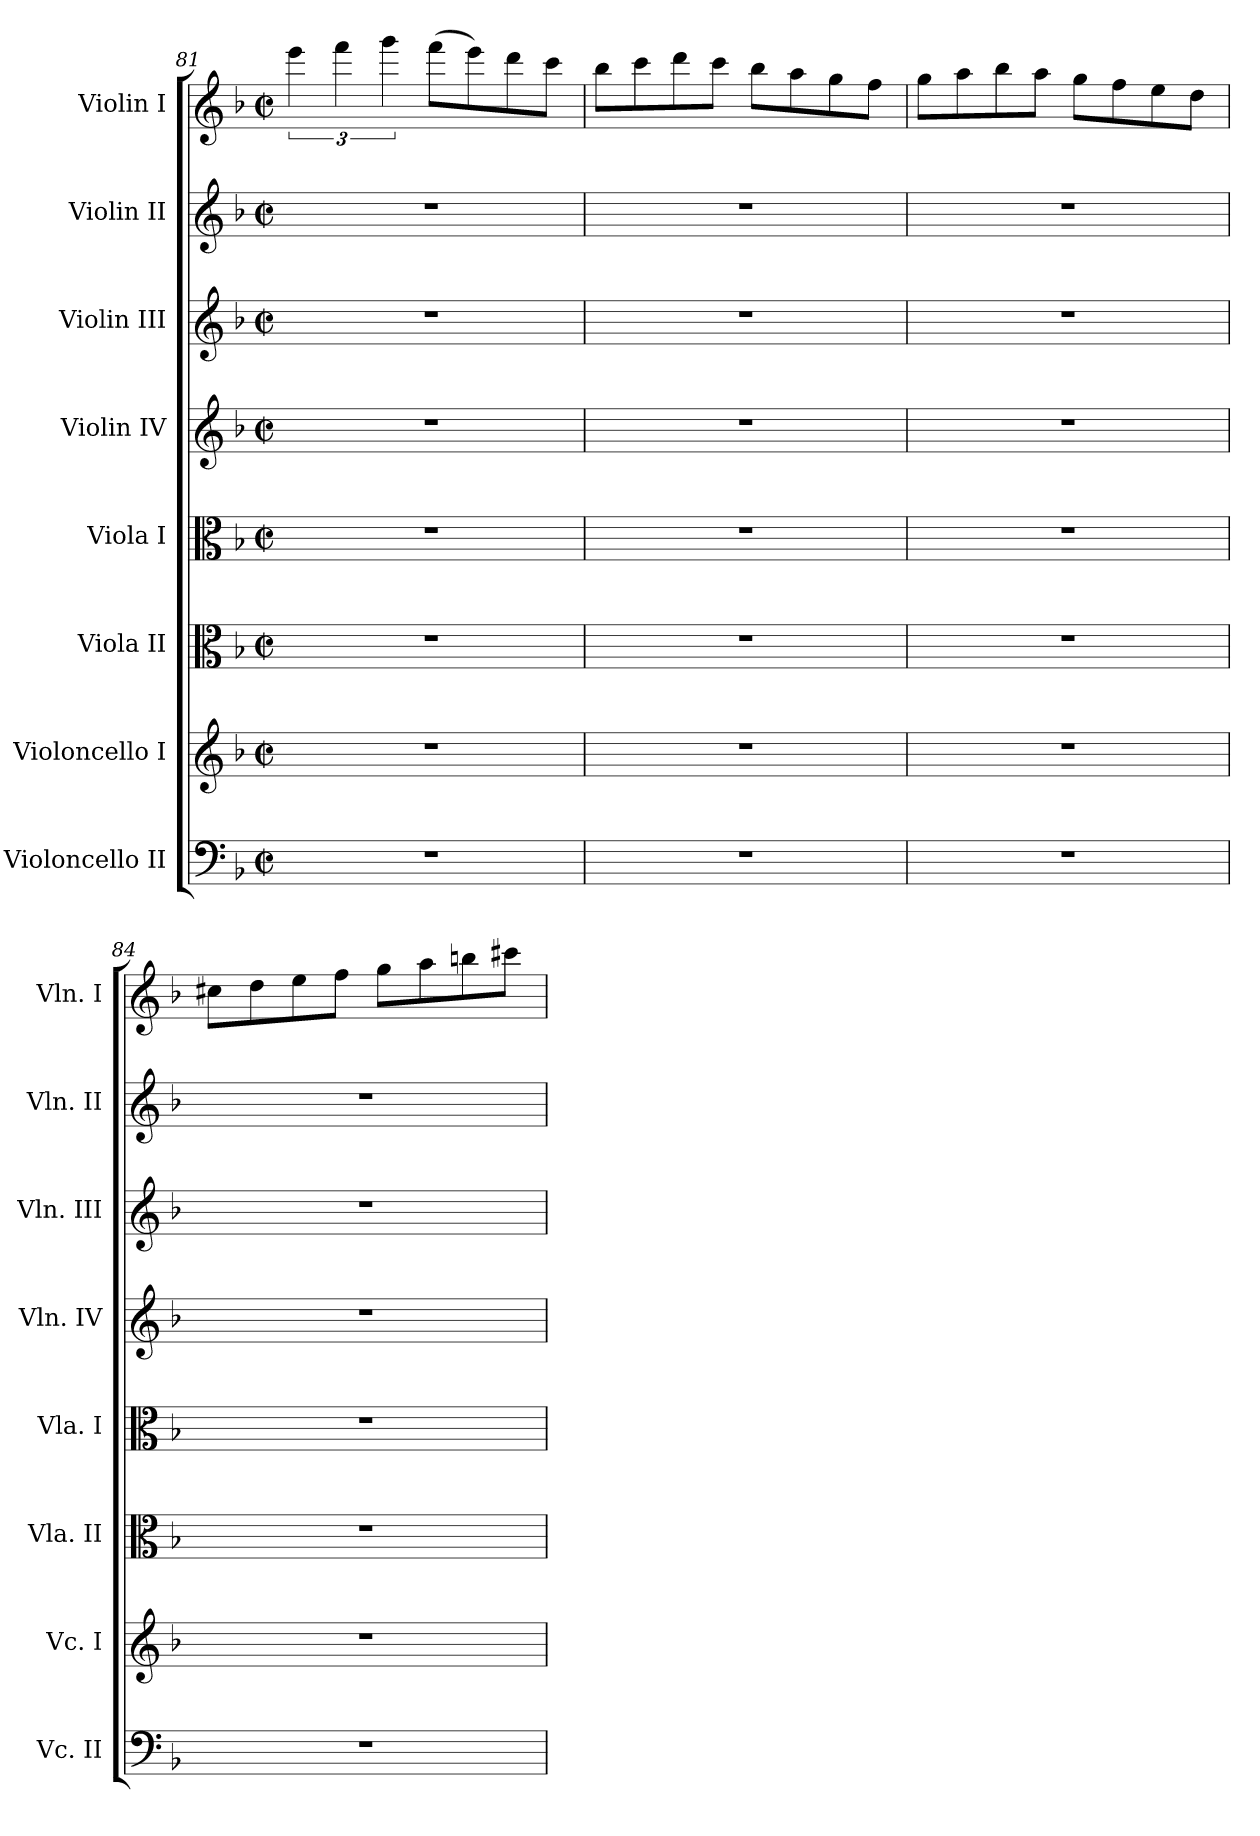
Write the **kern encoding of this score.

**kern	**kern	**kern	**kern	**kern	**kern	**kern	**kern
*part8	*part7	*part6	*part5	*part4	*part3	*part2	*part1
*staff8	*staff7	*staff6	*staff5	*staff4	*staff3	*staff2	*staff1
*I"Violoncello II	*I"Violoncello I	*I"Viola II	*I"Viola I	*I"Violin IV	*I"Violin III	*I"Violin II	*I"Violin I
*I'Vc. II	*I'Vc. I	*I'Vla. II	*I'Vla. I	*I'Vln. IV	*I'Vln. III	*I'Vln. II	*I'Vln. I
!!LO:PB:g=z
*clefF4	*clefG2	*clefC3	*clefC3	*clefG2	*clefG2	*clefG2	*clefG2
*k[b-]	*k[b-]	*k[b-]	*k[b-]	*k[b-]	*k[b-]	*k[b-]	*k[b-]
*M2/2	*M2/2	*M2/2	*M2/2	*M2/2	*M2/2	*M2/2	*M2/2
*met(c|)	*met(c|)	*met(c|)	*met(c|)	*met(c|)	*met(c|)	*met(c|)	*met(c|)
=81	=81	=81	=81	=81	=81	=81	=81
1r	1r	1r	1r	1r	1r	1r	6eee\
.	.	.	.	.	.	.	6fff\
.	.	.	.	.	.	.	6ggg\
.	.	.	.	.	.	.	(>8fff\L
.	.	.	.	.	.	.	8eee\)
.	.	.	.	.	.	.	8ddd\
.	.	.	.	.	.	.	8ccc\J
=82	=82	=82	=82	=82	=82	=82	=82
1r	1r	1r	1r	1r	1r	1r	8bb-\L
.	.	.	.	.	.	.	8ccc\
.	.	.	.	.	.	.	8ddd\
.	.	.	.	.	.	.	8ccc\J
.	.	.	.	.	.	.	8bb-\L
.	.	.	.	.	.	.	8aa\
.	.	.	.	.	.	.	8gg\
.	.	.	.	.	.	.	8ff\J
=83	=83	=83	=83	=83	=83	=83	=83
1r	1r	1r	1r	1r	1r	1r	8gg\L
.	.	.	.	.	.	.	8aa\
.	.	.	.	.	.	.	8bb-\
.	.	.	.	.	.	.	8aa\J
.	.	.	.	.	.	.	8gg\L
.	.	.	.	.	.	.	8ff\
.	.	.	.	.	.	.	8ee\
.	.	.	.	.	.	.	8dd\J
=84	=84	=84	=84	=84	=84	=84	=84
1r	1r	1r	1r	1r	1r	1r	8cc#X\L
.	.	.	.	.	.	.	8dd\
.	.	.	.	.	.	.	8ee\
.	.	.	.	.	.	.	8ff\J
.	.	.	.	.	.	.	8gg\L
.	.	.	.	.	.	.	8aa\
.	.	.	.	.	.	.	8bbn\
.	.	.	.	.	.	.	8ccc#X\J
=	=	=	=	=	=	=	=
*-	*-	*-	*-	*-	*-	*-	*-
